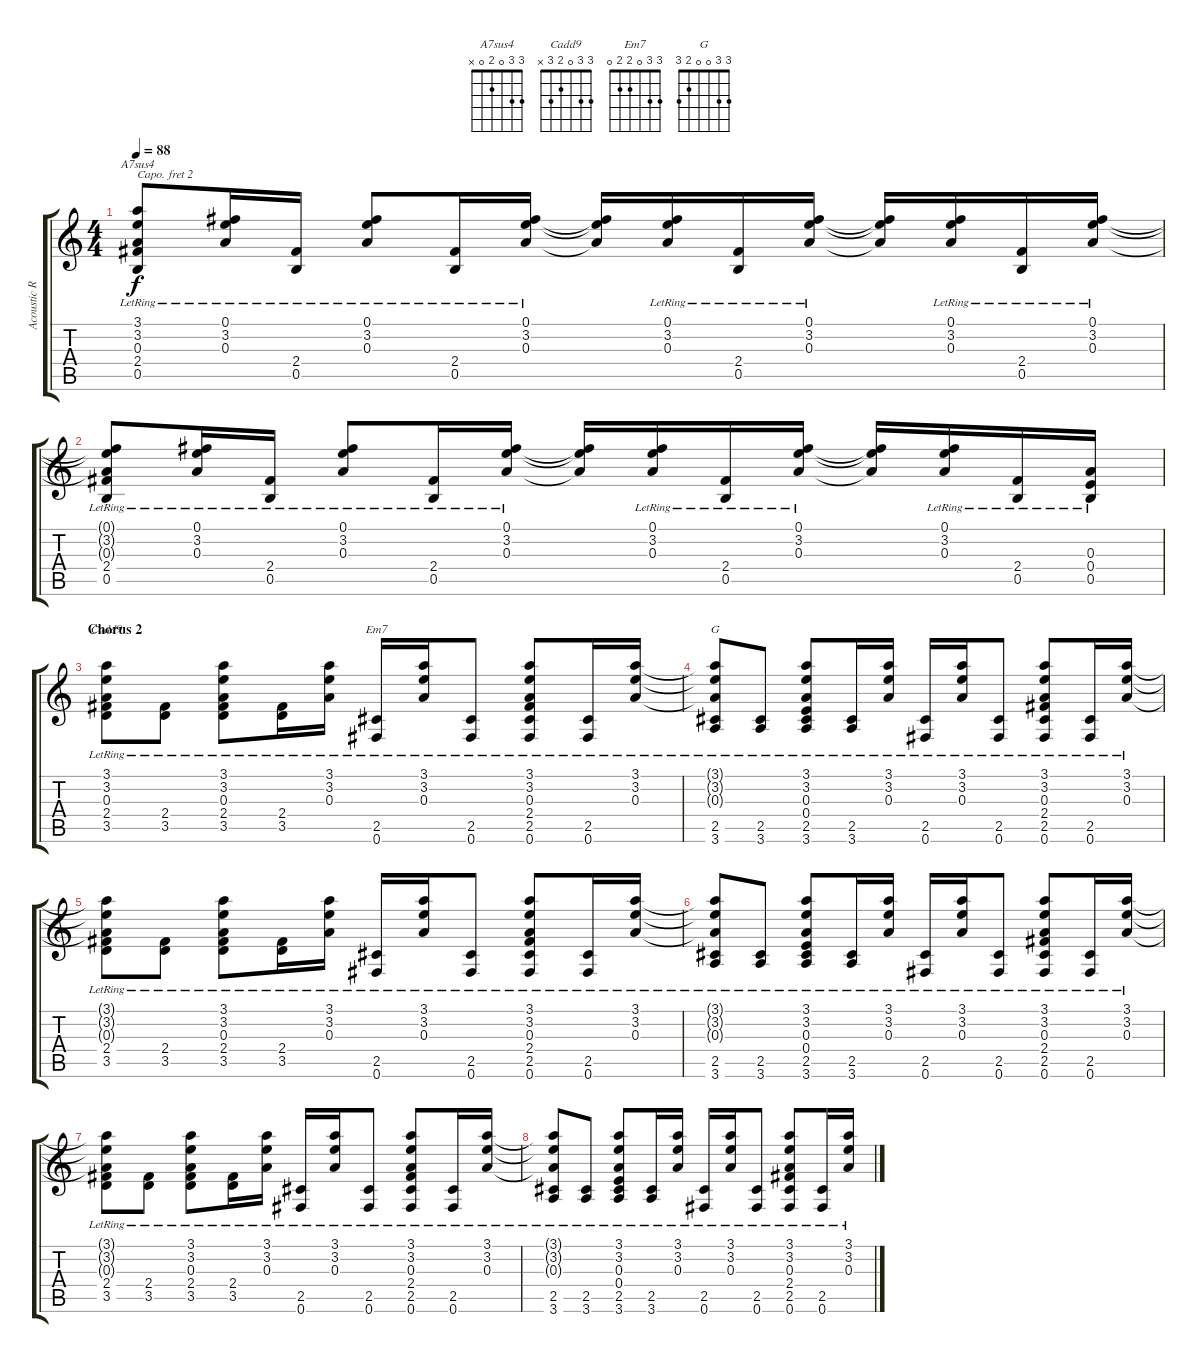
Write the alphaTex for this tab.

\track ("Acoustic Rhythm Guitar" "Acoustic R") {instrument acousticguitarsteel}
\staff {score tabs}
\capo 2
\tuning (E4 B3 G3 D3 A2 E2) {hide}
\chord ("A7sus4" 3 3 0 2 0 x)
\chord ("Cadd9" 3 3 0 2 3 x)
\chord ("Em7" 3 3 0 2 2 0)
\chord ("G" 3 3 0 0 2 3)
\ts (4 4)
\tempo 88
\clef g2
\ks c
(3.1{t} 3.2{t} 0.3{t} 2.4{lr} 0.5{lr}).8{ch "A7sus4" dy f} (0.1{lr} 3.2{lr} 0.3{lr}).16 (2.4{lr} 0.5{lr}).16 (0.1{lr} 3.2{lr} 0.3{lr}).8 (2.4{lr} 0.5{lr}).16 (0.1{lr} 3.2{lr} 0.3{lr}).16 (0.1{t} 3.2{t} 0.3{t}).16 (0.1{lr} 3.2{lr} 0.3{lr}).16 (2.4{lr} 0.5{lr}).16 (0.1{lr} 3.2{lr} 0.3{lr}).16 (0.1{t} 3.2{t} 0.3{t}).16 (0.1{lr} 3.2{lr} 0.3{lr}).16 (2.4{lr} 0.5{lr}).16 (0.1{lr} 3.2{lr} 0.3{lr}).16 |
(0.1{t} 3.2{t} 0.3{t} 2.4{lr} 0.5{lr}).8 (0.1{lr} 3.2{lr} 0.3{lr}).16 (2.4{lr} 0.5{lr}).16 (0.1{lr} 3.2{lr} 0.3{lr}).8 (2.4{lr} 0.5{lr}).16 (0.1{lr} 3.2{lr} 0.3{lr}).16 (0.1{t} 3.2{t} 0.3{t}).16 (0.1{lr} 3.2{lr} 0.3{lr}).16 (2.4{lr} 0.5{lr}).16 (0.1{lr} 3.2{lr} 0.3{lr}).16 (0.1{t} 3.2{t} 0.3{t}).16 (0.1{lr} 3.2{lr} 0.3{lr}).16 (2.4{lr} 0.5{lr}).16 (0.3{lr} 0.4 0.5).16 |
\section ("" "Chorus 2")
(3.1{lr} 3.2{lr} 0.3{lr} 2.4{lr} 3.5{lr}).8{ch "Cadd9"} (2.4{lr} 3.5{lr}).8 (3.1{lr} 3.2{lr} 0.3{lr} 2.4{lr} 3.5{lr}).8 (2.4{lr} 3.5{lr}).16 (3.1{lr} 3.2{lr} 0.3{lr}).16 (2.5{lr} 0.6{lr}).16{ch "Em7"} (3.1{lr} 3.2{lr} 0.3{lr}).16 (2.5{lr} 0.6{lr}).8 (3.1{lr} 3.2{lr} 0.3{lr} 2.4{lr} 2.5{lr} 0.6{lr}).8 (2.5{lr} 0.6{lr}).16 (3.1{lr} 3.2{lr} 0.3{lr}).16 |
(3.1{t} 3.2{t} 0.3{t} 2.5{lr} 3.6).8{ch "G"} (2.5{lr} 3.6).8 (3.1{lr} 3.2{lr} 0.3{lr} 0.4{lr} 2.5{lr} 3.6).8 (2.5{lr} 3.6).16 (3.1{lr} 3.2{lr} 0.3{lr}).16 (2.5{lr} 0.6{lr}).16 (3.1{lr} 3.2{lr} 0.3{lr}).16 (2.5{lr} 0.6{lr}).8 (3.1{lr} 3.2{lr} 0.3{lr} 2.4{lr} 2.5{lr} 0.6{lr}).8 (2.5{lr} 0.6{lr}).16 (3.1{lr} 3.2{lr} 0.3{lr}).16 |
(3.1{t} 3.2{t} 0.3{t} 2.4{lr} 3.5{lr}).8 (2.4{lr} 3.5{lr}).8 (3.1{lr} 3.2{lr} 0.3{lr} 2.4{lr} 3.5{lr}).8 (2.4{lr} 3.5{lr}).16 (3.1{lr} 3.2{lr} 0.3{lr}).16 (2.5{lr} 0.6{lr}).16 (3.1{lr} 3.2{lr} 0.3{lr}).16 (2.5{lr} 0.6{lr}).8 (3.1{lr} 3.2{lr} 0.3{lr} 2.4{lr} 2.5{lr} 0.6{lr}).8 (2.5{lr} 0.6{lr}).16 (3.1{lr} 3.2{lr} 0.3{lr}).16 |
(3.1{t} 3.2{t} 0.3{t} 2.5{lr} 3.6{lr}).8 (2.5{lr} 3.6{lr}).8 (3.1{lr} 3.2{lr} 0.3{lr} 0.4{lr} 2.5{lr} 3.6{lr}).8 (2.5{lr} 3.6{lr}).16 (3.1{lr} 3.2{lr} 0.3{lr}).16 (2.5{lr} 0.6{lr}).16 (3.1{lr} 3.2{lr} 0.3{lr}).16 (2.5{lr} 0.6{lr}).8 (3.1{lr} 3.2{lr} 0.3{lr} 2.4{lr} 2.5{lr} 0.6{lr}).8 (2.5{lr} 0.6{lr}).16 (3.1{lr} 3.2{lr} 0.3{lr}).16 |
(3.1{t} 3.2{t} 0.3{t} 2.4{lr} 3.5{lr}).8 (2.4{lr} 3.5{lr}).8 (3.1{lr} 3.2{lr} 0.3{lr} 2.4{lr} 3.5{lr}).8 (2.4{lr} 3.5{lr}).16 (3.1{lr} 3.2{lr} 0.3{lr}).16 (2.5{lr} 0.6{lr}).16 (3.1{lr} 3.2{lr} 0.3{lr}).16 (2.5{lr} 0.6{lr}).8 (3.1{lr} 3.2{lr} 0.3{lr} 2.4{lr} 2.5{lr} 0.6{lr}).8 (2.5{lr} 0.6{lr}).16 (3.1{lr} 3.2{lr} 0.3{lr}).16 |
(3.1{t} 3.2{t} 0.3{t} 2.5{lr} 3.6{lr}).8 (2.5{lr} 3.6{lr}).8 (3.1{lr} 3.2{lr} 0.3{lr} 0.4{lr} 2.5{lr} 3.6{lr}).8 (2.5{lr} 3.6{lr}).16 (3.1{lr} 3.2{lr} 0.3{lr}).16 (2.5{lr} 0.6{lr}).16 (3.1{lr} 3.2{lr} 0.3{lr}).16 (2.5{lr} 0.6{lr}).8 (3.1{lr} 3.2{lr} 0.3{lr} 2.4{lr} 2.5{lr} 0.6{lr}).8 (2.5{lr} 0.6{lr}).16 (3.1{lr} 3.2{lr} 0.3{lr}).16
